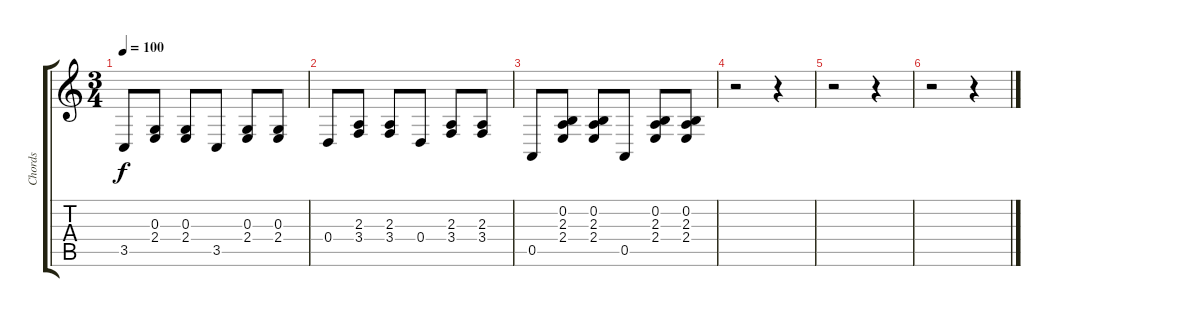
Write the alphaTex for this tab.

\track ("Chords" "Chords") {instrument accordion}
\staff {score tabs}
\tuning (E4 B3 G3 D3 A2 E2) {hide}
\ts (3 4)
\tempo 100
\clef g2
\ks c
3.5.8{dy f} (0.3 2.4).8 (0.3 2.4).8 3.5.8 (0.3 2.4).8 (0.3 2.4).8 |
0.4.8 (2.3 3.4).8 (2.3 3.4).8 0.4.8 (2.3 3.4).8 (2.3 3.4).8 |
0.5.8 (0.2 2.3 2.4).8 (0.2 2.3 2.4).8 0.5.8 (0.2 2.3 2.4).8 (0.2 2.3 2.4).8 |
r.2 r.4 |
r.2 r.4 |
r.2 r.4
